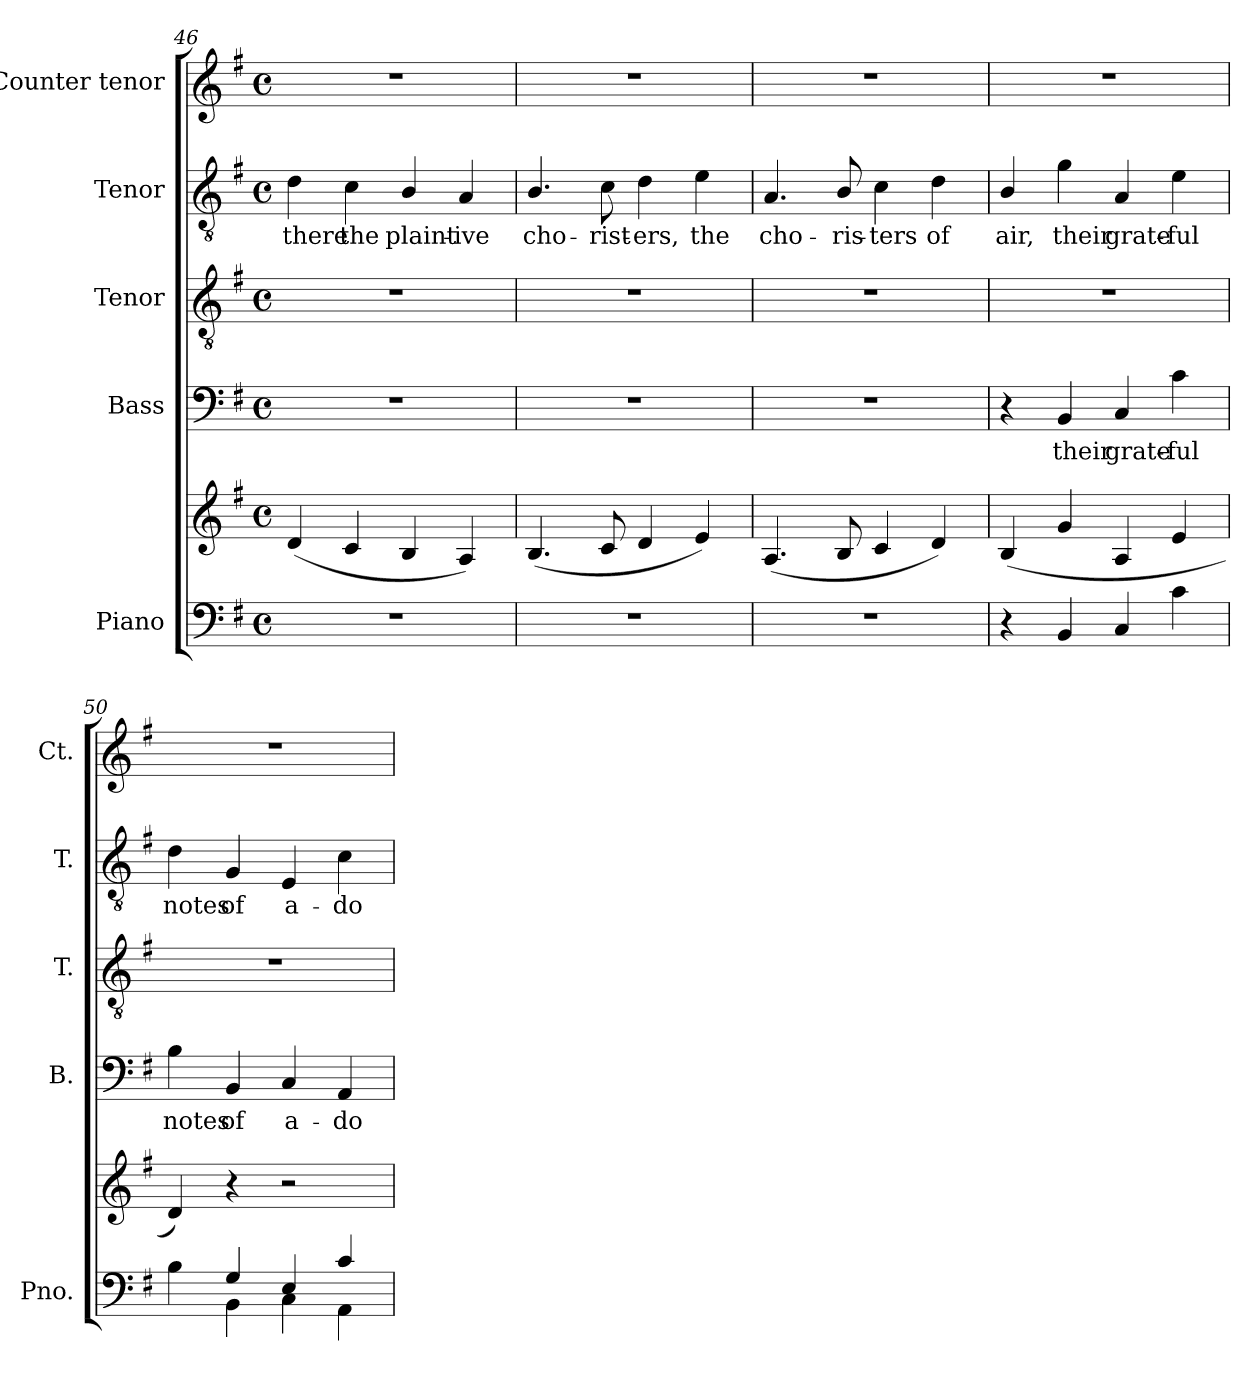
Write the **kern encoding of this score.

**kern	**kern	**kern	**text	**kern	**kern	**text	**kern
*part5	*part5	*part4	*part4	*part3	*part2	*part2	*part1
*staff6	*staff5	*staff4	*staff4	*staff3	*staff2	*staff2	*staff1
*I"Piano	*	*I"Bass	*	*I"Tenor	*I"Tenor	*	*I"Counter tenor
*I'Pno.	*	*I'B.	*	*I'T.	*I'T.	*	*I'Ct.
*clefF4	*clefG2	*clefF4	*	*clefGv2	*clefGv2	*	*clefG2
*	*	*	*	*ITrd7c12	*ITrd7c12	*	*
*k[f#]	*k[f#]	*k[f#]	*	*k[f#]	*k[f#]	*	*k[f#]
*G:	*G:	*G:	*	*G:	*G:	*	*G:
*M4/4	*M4/4	*M4/4	*	*M4/4	*M4/4	*	*M4/4
*met(c)	*met(c)	*met(c)	*	*met(c)	*met(c)	*	*met(c)
=46	=46	=46	=46	=46	=46	=46	=46
!	!	!	!	!	!	!LO:LY:b:color=#000000	!
1r	(4di/	1r	.	1r	4Di\	there	1r
!	!	!	!	!	!	!LO:LY:b:color=#000000	!
.	4ci/	.	.	.	4Ci\	the	.
!	!	!	!	!	!	!LO:LY:b:color=#000000	!
.	4Bi/	.	.	.	4BBi/	plaint-	.
!	!	!	!	!	!	!LO:LY:b:color=#000000	!
.	4Ai/)	.	.	.	4AAi/	-ive	.
=47	=47	=47	=47	=47	=47	=47	=47
!	!	!	!	!	!	!LO:LY:b:color=#000000	!
1r	(4.Bi/	1r	.	1r	4.BBi/	cho-	1r
!	!	!	!	!	!	!LO:LY:b:color=#000000	!
.	8ci/	.	.	.	8Ci\	-rist-	.
!	!	!	!	!	!	!LO:LY:b:color=#000000	!
.	4di/	.	.	.	4Di\	-ers,	.
!	!	!	!	!	!	!LO:LY:b:color=#000000	!
.	4ei/)	.	.	.	4Ei\	the	.
=48	=48	=48	=48	=48	=48	=48	=48
!	!	!	!	!	!	!LO:LY:b:color=#000000	!
1r	(4.Ai/	1r	.	1r	4.AAi/	cho-	1r
!	!	!	!	!	!	!LO:LY:b:color=#000000	!
.	8Bi/	.	.	.	8BBi/	-ris-	.
!	!	!	!	!	!	!LO:LY:b:color=#000000	!
.	4ci/	.	.	.	4Ci\	-ters	.
!	!	!	!	!	!	!LO:LY:b:color=#000000	!
.	4di/)	.	.	.	4Di\	of	.
=49	=49	=49	=49	=49	=49	=49	=49
!	!	!	!	!	!	!LO:LY:b:color=#000000	!
4r	(4Bi/	4r	.	1r	4BBi/	air,	1r
!	!	!	!LO:LY:b:color=#000000	!	!	!	!
!	!	!	!	!	!	!LO:LY:b:color=#000000	!
4BBi/	4gi/	4BBi/	their	.	4Gi\	their	.
!	!	!	!LO:LY:b:color=#000000	!	!	!	!
!	!	!	!	!	!	!LO:LY:b:color=#000000	!
4Ci/	4Ai/	4Ci/	grate-	.	4AAi/	grate-	.
!	!	!	!LO:LY:b:color=#000000	!	!	!	!
!	!	!	!	!	!	!LO:LY:b:color=#000000	!
4ci\	4ei/	4ci\	-ful	.	4Ei\	-ful	.
!!LO:LB:g=z
=50	=50	=50	=50	=50	=50	=50	=50
*^	*	*	*	*	*	*	*
!	!	!	!	!LO:LY:b:color=#000000	!	!	!	!
!	!	!	!	!	!	!	!LO:LY:b:color=#000000	!
4Bi\	4ryy	4di/)	4Bi\	notes	1r	4Di\	notes	1r
!	!	!	!	!LO:LY:b:color=#000000	!	!	!	!
!	!	!	!	!	!	!	!LO:LY:b:color=#000000	!
4Gi/	4BBi\	4r	4BBi/	of	.	4GGi/	of	.
!	!	!	!	!LO:LY:b:color=#000000	!	!	!	!
!	!	!	!	!	!	!	!LO:LY:b:color=#000000	!
4Ei/	4Ci\	2r	4Ci/	a-	.	4EEi/	a-	.
!	!	!	!	!LO:LY:b:color=#000000	!	!	!	!
!	!	!	!	!	!	!	!LO:LY:b:color=#000000	!
4ci/	4AAi\	.	4AAi/	-do-	.	4Ci\	-do-	.
*v	*v	*	*	*	*	*	*	*
=	=	=	=	=	=	=	=
*-	*-	*-	*-	*-	*-	*-	*-
